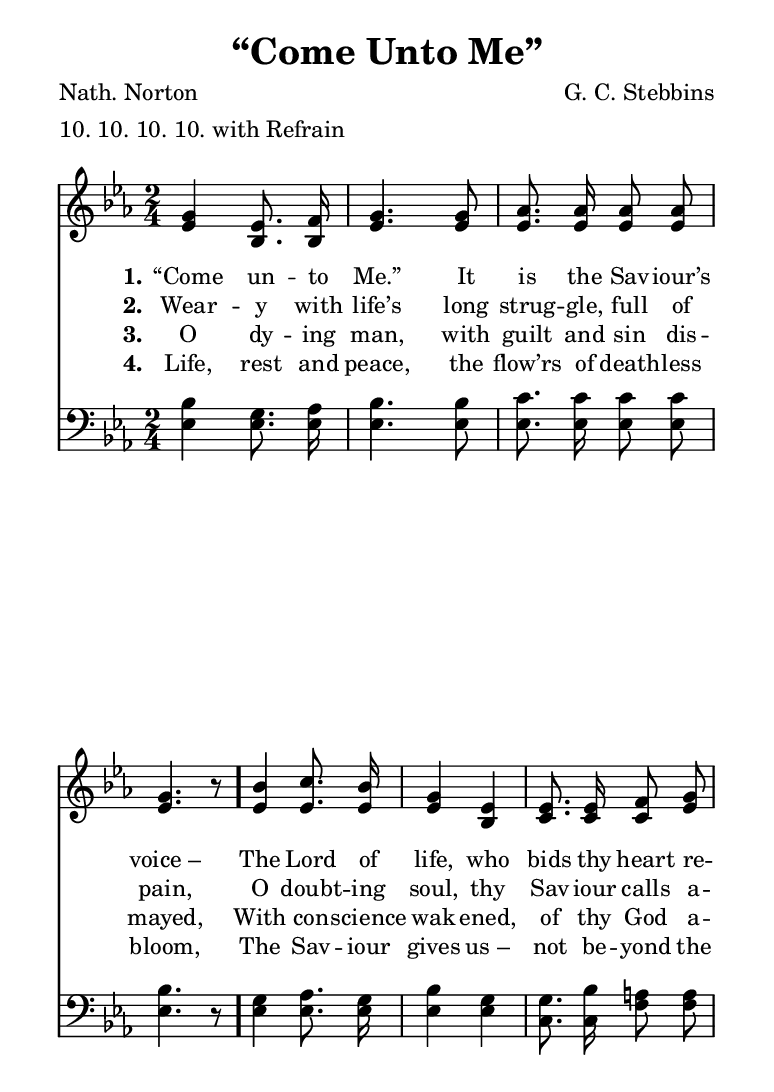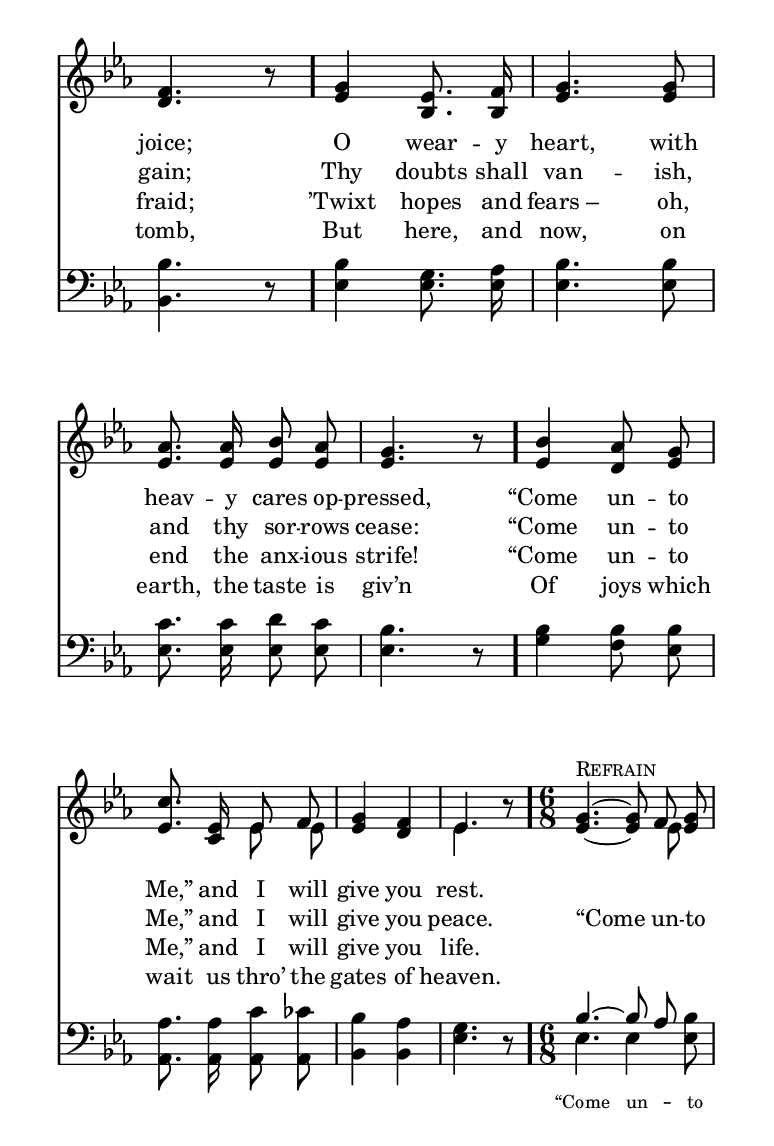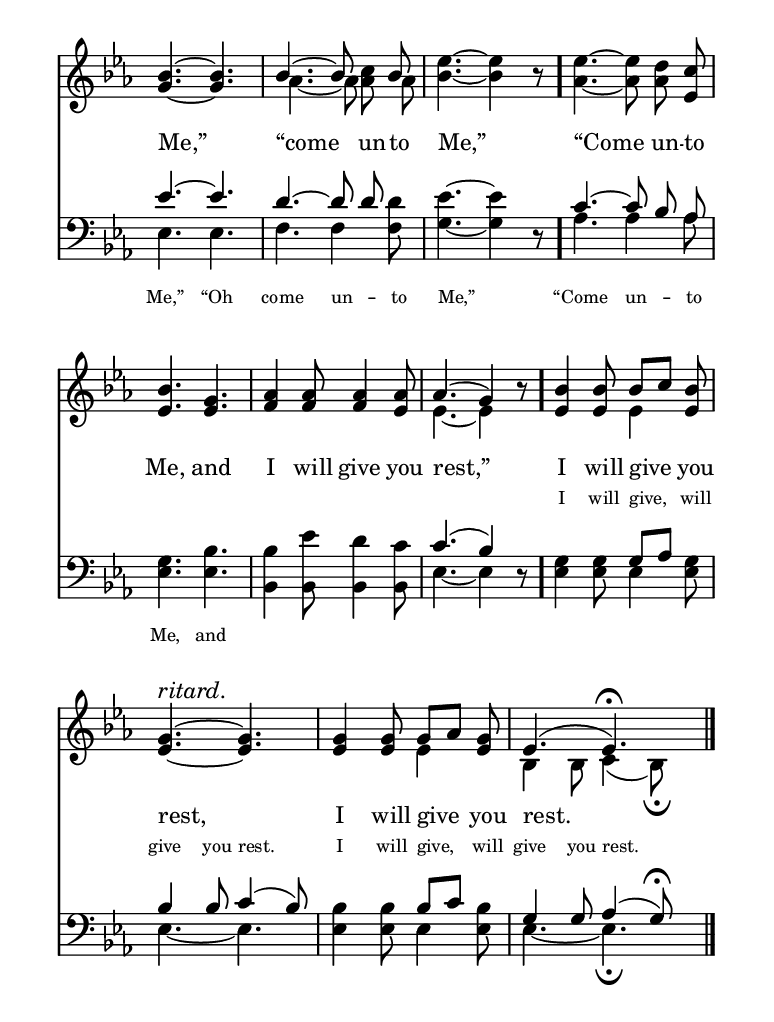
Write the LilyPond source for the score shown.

\include "common/global.ily"
\paper {
  \include "common/paper.ily"
  ragged-last-bottom = ##t
  systems-per-page = #(cond (is-eogsized 4) (#t #f))
  system-count = #(cond (is-eogsized 5) (#t #f))
  page-count = #(cond (is-eogsized 2) (#t #f))
}

\header{
  %gospel
  hymnnumber = "6"
  title = "“Come Unto Me”"
  tunename = ""
  meter = "10. 10. 10. 10. with Refrain"
  poet = "Nath. Norton"
  composer = "G. C. Stebbins"
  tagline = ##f
}

% for fermata in MIDI
ta = { \tempo 4=84 }
tb = { \tempo 4=42 }
tc = { \tempo 4=21 }

patternA = { \ta c4 c8. c16       | c4. c8        | c8. c16 c8 c8    | c4. c8                     } % Line 1, 3
patternB = { \ta c4 c8. c16       | c4 c4         | c8. c16 c8 c8    | c4. c8                     } % Line 2
patternC = { \ta c4 c8 c8         | c8. c16 c8 c8 | c4 c4            | c4. c8                     } % Line 4

patternR = { \ta c4. ~ c8 c8 c8   | c4. ~ c4.     | c4. ~ c8 c8 c8   | c4. ~ c4 c8                } % Refrain soprano / alto / tenor 1
patternS = { \ta c4. ~ c8 c8 c8   | c4. c4.       | c4 c8 c4 c8      | c4.( c4) c8                } % Refrain soprano / tenor 2
patternZ = { \ta c4. ~ c8 c8 c8   | c4. c4.       | c4 c8 c4 c8      | c4. ~ c4 c8                } % Refrain alto 2
patternT = { \ta c4 c8 c8[ c8] c8 | c4. ~ c4.     | c4 c8 c8[ c8] c8 | c4.( \tb c4.) \fermata     } % Refrain soprano 3
patternU = { \ta c4 c8 c4 c8      | c4. ~ c4.     | c4 c8 c4 c8      | c4 c8 c4( \tc c8) \fermata } % Refrain alto 3
patternV = { \ta c4 c8 c8[ c8] c8 | c4 c8 c4( c8) | c4 c8 c8[ c8] c8 | c4 c8 c4( \tc c8) \fermata } % Refrain tenor 3
patternW = { \ta c4. c4 c8        | c4. c4.       | c4. c4 c8        | c4. ~ c4 c8                } % Refrain bass 1
patternX = { \ta c4. c4 c8        | c4. c4.       | c4 c8 c4 c8      | c4. ~ c4 c8                } % Refrain bass 2
patternY = { \ta c4 c8 c4 c8      | c4. ~ c4.     | c4 c8 c4 c8      | c4. ~ \tb c4. \fermata     } % Refrain bass 3
patternZ = { \ta c4. ~ c8 c8 c8   | c4. c4.       | c4 c8 c4 c8      | c4. ~ c4 c8                } % Refrain alto 2

global = {
  \include "common/overrides.ily"
  \override Staff.TimeSignature.style = #'numbered
  \time 2/4
  \override Score.MetronomeMark.transparent = ##t
  \ta
  \key ees \major
  \autoBeamOff
}

notesSoprano = {
\global
\relative c'' {

  \changePitch \patternA { g ees f   | g g          | aes aes aes aes | g r   }
  \changePitch \patternB { bes c bes | g ees        | ees ees f g     | f r   }
  \changePitch \patternA { g ees f   | g g          | aes aes bes aes | g r   }
  \changePitch \patternC { bes aes g | c ees, ees f | g f             | ees r }

  \time 6/8
  << s^\markup { \small \caps "Refrain" }
  \changePitch \patternR { g g f g           | bes bes | bes bes c bes   | ees ees r } >>
  \changePitch \patternS { ees ees d c       | bes g   | aes aes aes aes | aes g r   }
  \changePitch \patternT { bes bes bes c bes | g^\markup{\italic{ritard.}} g     | g g g aes g     | ees ees   }


  \bar "|."

}
}

notesAlto = {
\global
\relative e' {

  \changePitch \patternA { ees bes bes | ees ees       | ees ees ees ees | ees r }
  \changePitch \patternB { ees ees ees | ees bes       | c c c ees       | d r   }
  \changePitch \patternA { ees bes bes | ees ees       | ees ees ees ees | ees r }
  \changePitch \patternC { ees d ees   | ees c ees ees | ees d           | ees r }

  \changePitch \patternR { ees ees ees ees | g g     | aes aes aes aes | bes bes r     }
  \changePitch \patternZ { aes aes aes ees | ees ees | f f f ees       | ees ees r     }
  \changePitch \patternU { ees ees ees ees | ees ees | ees ees ees ees | bes bes c bes }

}
}

notesTenor = {
\global
\relative a {

  \changePitch \patternA { bes g aes   | bes bes       | c c c c   | bes r }
  \changePitch \patternB { g aes g     | bes g         | g bes a a | bes r }
  \changePitch \patternA { bes g aes   | bes bes       | c c d c   | bes r }
  \changePitch \patternC { bes bes bes | aes aes c ces | bes aes   | g r   }

  \changePitch \patternR { bes bes aes bes | ees ees       | d d d d           | ees ees r }
  \changePitch \patternS { c c bes aes     | g bes         | bes ees d c       | c bes r   }
  \changePitch \patternV { g g g aes g     | bes bes c bes | bes bes bes c bes | g g aes g }

}
}

notesBass = {
\global
\relative f {

  \changePitch \patternA { ees ees ees | ees ees          | ees ees ees ees | ees r  }
  \changePitch \patternB { ees ees ees | ees ees          | c c f f         | bes, r }
  \changePitch \patternA { ees ees ees | ees ees          | ees ees ees ees | ees r  }
  \changePitch \patternC { g f ees     | aes, aes aes aes | bes bes         | ees r  }

  \changePitch \patternW { ees ees ees     | ees ees | f f f           | g g r     }
  \changePitch \patternX { aes aes aes     | ees ees | bes bes bes bes | ees ees r }
  \changePitch \patternY { ees ees ees ees | ees ees | ees ees ees ees | ees ees   }

}
}

Refrain = \lyricmode {

  “Come un -- to Me,” “come un -- to Me,” \bar "."
  “Come un -- to Me, and I will give you rest,” \bar "."
  I will give you rest, I will give you rest. \bar "."

}

BassRefrainA = \lyricmode {

  \override LyricText.font-size = #-2
  \repeat unfold 40 { \skip 4 }
  “Come un -- to Me,” “Oh come un -- to Me,”
  “Come un -- to Me, and

}

TenorRefrainA = \lyricmode {

  \override LyricText.font-size = #-2
  \repeat unfold 58 { \skip 4 }
  I will give, will give you rest.
  I will give, will give you rest.

}

wordsA = \lyricmode {
\set stanza = "1."

  “Come un -- to Me.” It is the Sav -- iour’s voice_– \bar "."
  The Lord of life, who bids thy heart re -- joice; \bar "."
  O wear -- y heart, with heav -- y cares op -- pressed, \bar "."
  “Come un -- to Me,” and I will give you rest. \bar "."

}

wordsB = \lyricmode {
\set stanza = "2."

  Wear -- y with life’s long strug -- gle, full of pain,
  O doubt -- ing soul, thy Sav -- iour calls a -- gain;
  Thy doubts shall van -- ish, and thy sor -- rows cease:
  “Come un -- to Me,” and I will give you peace.

  \Refrain
}

wordsC = \lyricmode {
\set stanza = "3."

  O dy -- ing man, with guilt and sin dis -- mayed,
  With con -- science wak -- ened, of thy God a -- fraid;
  ’Twixt hopes and fears_– oh, end the anx -- ious strife!
  “Come un -- to Me,” and I will give you life.

}

wordsD = \lyricmode {
\set stanza = "4."

  Life, rest and peace, the flow’rs of death -- less bloom,
  The Sav -- iour gives us_– not be -- yond the tomb,
  But here, and now, on earth, the taste is giv’n
  Of joys which wait us thro’ the gates of heaven.

}


\score {
  \context ChoirStaff <<
    \context Staff = upper <<
      \set Staff.autoBeaming = ##f
      \set ChoirStaff.systemStartDelimiter = #'SystemStartBar
      \set ChoirStaff.printPartCombineTexts = ##f
      \partcombine #'(2 . 11) \notesSoprano \notesAlto
      \context NullVoice = sopranos { \voiceOne << \notesSoprano >> }
      \context Lyrics = one   \lyricsto sopranos \wordsA
      \context Lyrics = two   \lyricsto sopranos \wordsB
      \context Lyrics = three \lyricsto sopranos \wordsC
      \context Lyrics = four  \lyricsto sopranos \wordsD
    >>
    \context Staff = men <<
      \set Staff.autoBeaming = ##f
      \clef bass
      \set ChoirStaff.printPartCombineTexts = ##f
      \partcombine #'(2 . 11) \notesTenor \notesBass
      \context NullVoice = tenors { \voiceOne << \notesTenor >> }
      \context NullVoice = basses { \voiceTwo << \notesBass >> }
    >>
  \new Lyrics \with { alignAboveContext = men } \lyricsto tenors \TenorRefrainA
  \new Lyrics \with { alignBelowContext = men } \lyricsto basses \BassRefrainA
  >>
  \layout {
    \include "common/layout.ily"
  }
  \midi{
    \include "common/midi.ily"
  }
}

\version "2.19.49"  % necessary for upgrading to future LilyPond versions.

% vi:set et ts=2 sw=2 ai nocindent syntax=lilypond:
